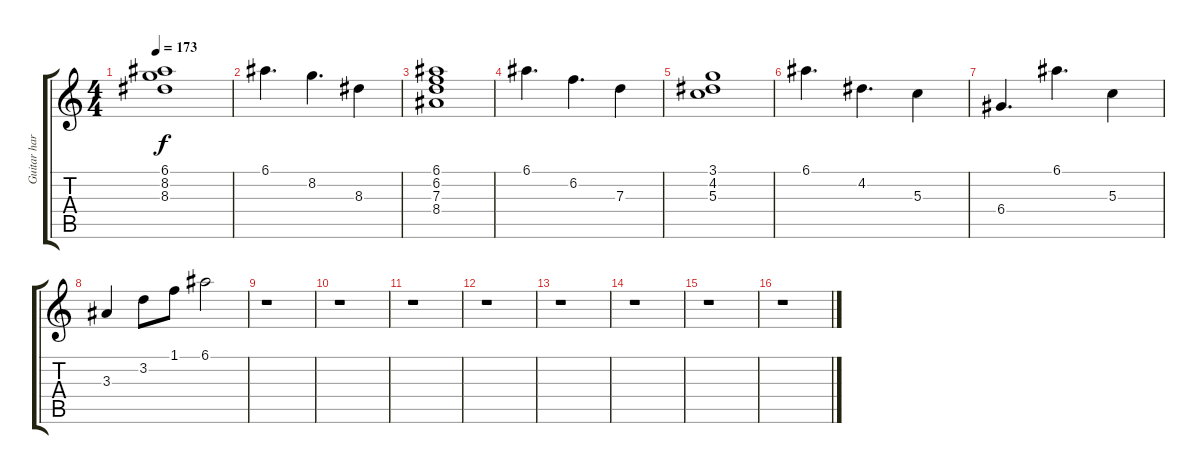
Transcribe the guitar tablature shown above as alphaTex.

\track ("Guitar harmony Karou" "Guitar har") {instrument acousticguitarsteel}
\staff {score tabs}
\tuning (E4 B3 G3 D3 A2 E2) {hide}
\ts (4 4)
\tempo 173
\clef g2
\ks c
(6.1 8.2 8.3).1{dy f} |
6.1.4{d} 8.2.4{d} 8.3.4 |
(6.1 6.2 7.3 8.4).1 |
6.1.4{d} 6.2.4{d} 7.3.4 |
(3.1 4.2 5.3).1 |
6.1.4{d} 4.2.4{d} 5.3.4 |
6.4.4{d} 6.1.4{d} 5.3.4 |
3.3.4 3.2.8 1.1.8 6.1.2 |
r.1 |
r.1 |
r.1 |
r.1 |
r.1 |
r.1 |
r.1 |
r.1
